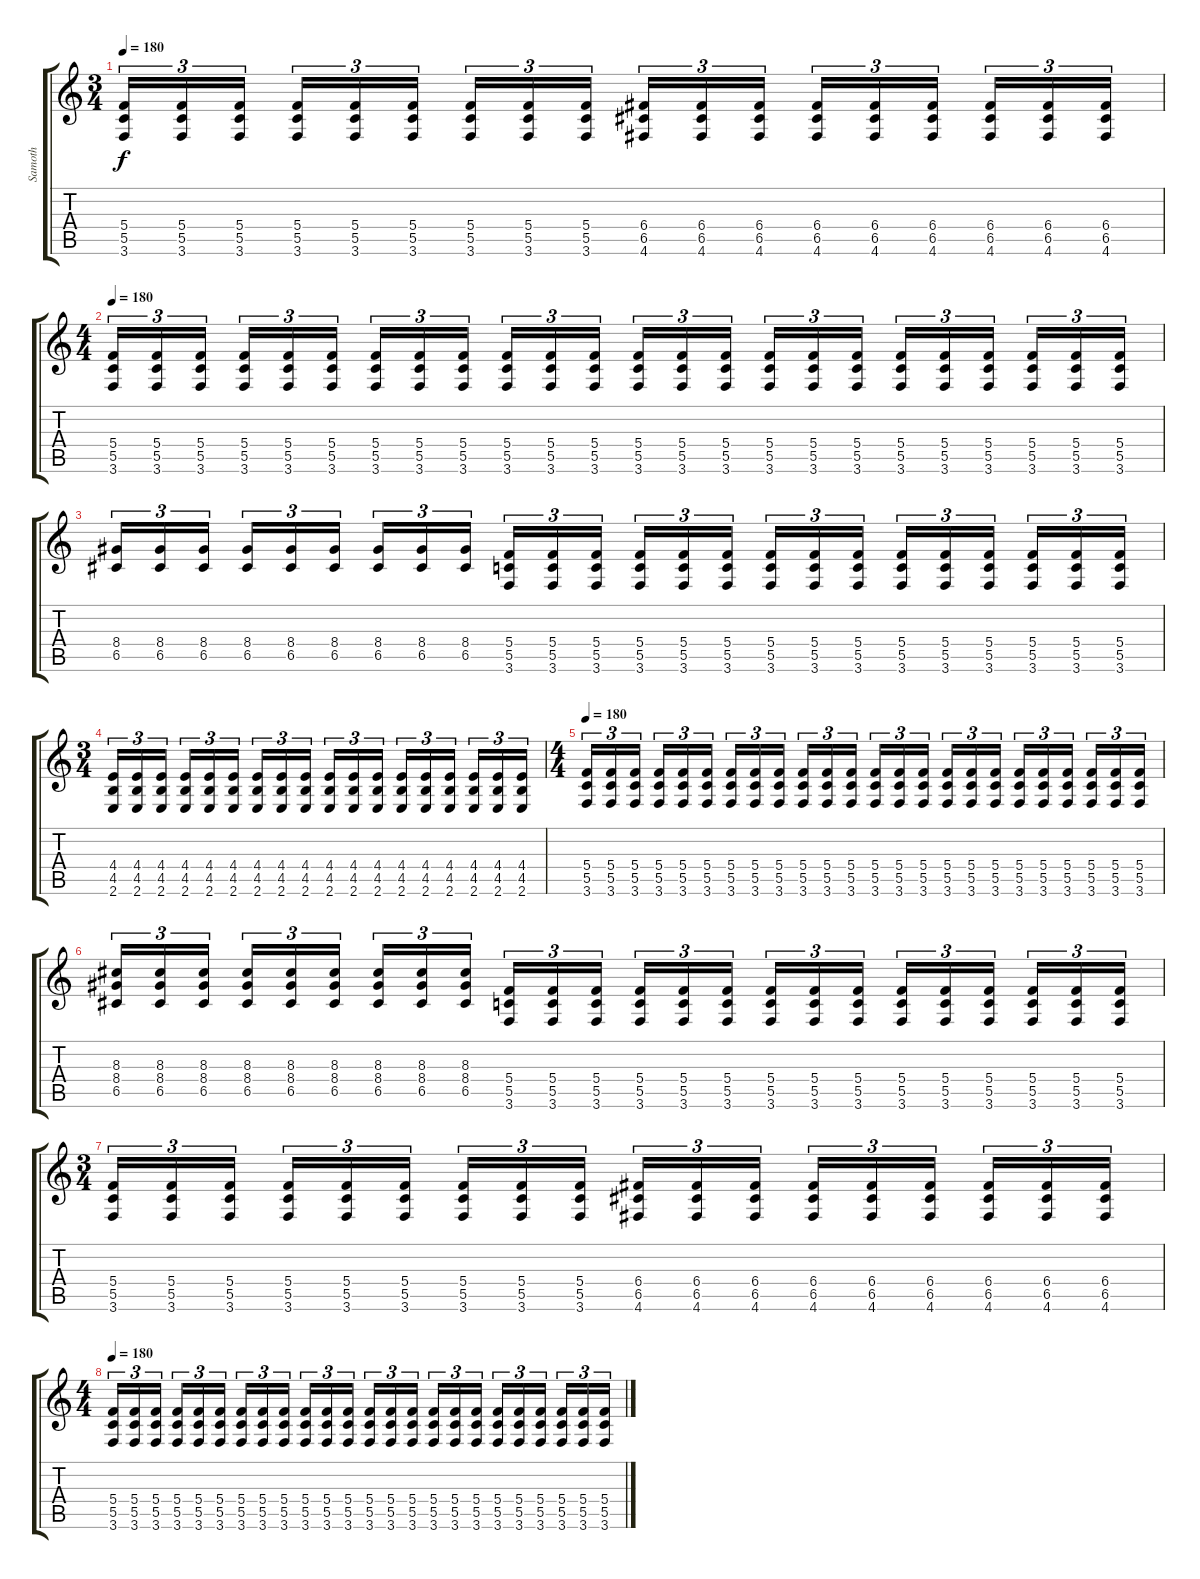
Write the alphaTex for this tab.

\track ("Samoth" "Samoth") {instrument distortionguitar}
\staff {score tabs}
\tuning (D4 A3 F3 C3 G2 D2) {hide}
\ts (3 4)
\tempo 180
\clef g2
\ks c
(5.4 5.5 3.6).16{tu (3 2) dy f} (5.4 5.5 3.6).16{tu (3 2)} (5.4 5.5 3.6).16{tu (3 2)} (5.4 5.5 3.6).16{tu (3 2)} (5.4 5.5 3.6).16{tu (3 2)} (5.4 5.5 3.6).16{tu (3 2)} (5.4 5.5 3.6).16{tu (3 2)} (5.4 5.5 3.6).16{tu (3 2)} (5.4 5.5 3.6).16{tu (3 2)} (6.4 6.5 4.6).16{tu (3 2)} (6.4 6.5 4.6).16{tu (3 2)} (6.4 6.5 4.6).16{tu (3 2)} (6.4 6.5 4.6).16{tu (3 2)} (6.4 6.5 4.6).16{tu (3 2)} (6.4 6.5 4.6).16{tu (3 2)} (6.4 6.5 4.6).16{tu (3 2)} (6.4 6.5 4.6).16{tu (3 2)} (6.4 6.5 4.6).16{tu (3 2)} |
\ts (4 4)
\tempo 180
(5.4 5.5 3.6).16{tu (3 2)} (5.4 5.5 3.6).16{tu (3 2)} (5.4 5.5 3.6).16{tu (3 2)} (5.4 5.5 3.6).16{tu (3 2)} (5.4 5.5 3.6).16{tu (3 2)} (5.4 5.5 3.6).16{tu (3 2)} (5.4 5.5 3.6).16{tu (3 2)} (5.4 5.5 3.6).16{tu (3 2)} (5.4 5.5 3.6).16{tu (3 2)} (5.4 5.5 3.6).16{tu (3 2)} (5.4 5.5 3.6).16{tu (3 2)} (5.4 5.5 3.6).16{tu (3 2)} (5.4 5.5 3.6).16{tu (3 2)} (5.4 5.5 3.6).16{tu (3 2)} (5.4 5.5 3.6).16{tu (3 2)} (5.4 5.5 3.6).16{tu (3 2)} (5.4 5.5 3.6).16{tu (3 2)} (5.4 5.5 3.6).16{tu (3 2)} (5.4 5.5 3.6).16{tu (3 2)} (5.4 5.5 3.6).16{tu (3 2)} (5.4 5.5 3.6).16{tu (3 2)} (5.4 5.5 3.6).16{tu (3 2)} (5.4 5.5 3.6).16{tu (3 2)} (5.4 5.5 3.6).16{tu (3 2)} |
(8.4 6.5).16{tu (3 2)} (8.4 6.5).16{tu (3 2)} (8.4 6.5).16{tu (3 2)} (8.4 6.5).16{tu (3 2)} (8.4 6.5).16{tu (3 2)} (8.4 6.5).16{tu (3 2)} (8.4 6.5).16{tu (3 2)} (8.4 6.5).16{tu (3 2)} (8.4 6.5).16{tu (3 2)} (5.4 5.5 3.6).16{tu (3 2)} (5.4 5.5 3.6).16{tu (3 2)} (5.4 5.5 3.6).16{tu (3 2)} (5.4 5.5 3.6).16{tu (3 2)} (5.4 5.5 3.6).16{tu (3 2)} (5.4 5.5 3.6).16{tu (3 2)} (5.4 5.5 3.6).16{tu (3 2)} (5.4 5.5 3.6).16{tu (3 2)} (5.4 5.5 3.6).16{tu (3 2)} (5.4 5.5 3.6).16{tu (3 2)} (5.4 5.5 3.6).16{tu (3 2)} (5.4 5.5 3.6).16{tu (3 2)} (5.4 5.5 3.6).16{tu (3 2)} (5.4 5.5 3.6).16{tu (3 2)} (5.4 5.5 3.6).16{tu (3 2)} |
\ts (3 4)
(4.4 4.5 2.6).16{tu (3 2)} (4.4 4.5 2.6).16{tu (3 2)} (4.4 4.5 2.6).16{tu (3 2)} (4.4 4.5 2.6).16{tu (3 2)} (4.4 4.5 2.6).16{tu (3 2)} (4.4 4.5 2.6).16{tu (3 2)} (4.4 4.5 2.6).16{tu (3 2)} (4.4 4.5 2.6).16{tu (3 2)} (4.4 4.5 2.6).16{tu (3 2)} (4.4 4.5 2.6).16{tu (3 2)} (4.4 4.5 2.6).16{tu (3 2)} (4.4 4.5 2.6).16{tu (3 2)} (4.4 4.5 2.6).16{tu (3 2)} (4.4 4.5 2.6).16{tu (3 2)} (4.4 4.5 2.6).16{tu (3 2)} (4.4 4.5 2.6).16{tu (3 2)} (4.4 4.5 2.6).16{tu (3 2)} (4.4 4.5 2.6).16{tu (3 2)} |
\ts (4 4)
\tempo 180
(5.4 5.5 3.6).16{tu (3 2)} (5.4 5.5 3.6).16{tu (3 2)} (5.4 5.5 3.6).16{tu (3 2)} (5.4 5.5 3.6).16{tu (3 2)} (5.4 5.5 3.6).16{tu (3 2)} (5.4 5.5 3.6).16{tu (3 2)} (5.4 5.5 3.6).16{tu (3 2)} (5.4 5.5 3.6).16{tu (3 2)} (5.4 5.5 3.6).16{tu (3 2)} (5.4 5.5 3.6).16{tu (3 2)} (5.4 5.5 3.6).16{tu (3 2)} (5.4 5.5 3.6).16{tu (3 2)} (5.4 5.5 3.6).16{tu (3 2)} (5.4 5.5 3.6).16{tu (3 2)} (5.4 5.5 3.6).16{tu (3 2)} (5.4 5.5 3.6).16{tu (3 2)} (5.4 5.5 3.6).16{tu (3 2)} (5.4 5.5 3.6).16{tu (3 2)} (5.4 5.5 3.6).16{tu (3 2)} (5.4 5.5 3.6).16{tu (3 2)} (5.4 5.5 3.6).16{tu (3 2)} (5.4 5.5 3.6).16{tu (3 2)} (5.4 5.5 3.6).16{tu (3 2)} (5.4 5.5 3.6).16{tu (3 2)} |
(8.3 8.4 6.5).16{tu (3 2)} (8.3 8.4 6.5).16{tu (3 2)} (8.3 8.4 6.5).16{tu (3 2)} (8.3 8.4 6.5).16{tu (3 2)} (8.3 8.4 6.5).16{tu (3 2)} (8.3 8.4 6.5).16{tu (3 2)} (8.3 8.4 6.5).16{tu (3 2)} (8.3 8.4 6.5).16{tu (3 2)} (8.3 8.4 6.5).16{tu (3 2)} (5.4 5.5 3.6).16{tu (3 2)} (5.4 5.5 3.6).16{tu (3 2)} (5.4 5.5 3.6).16{tu (3 2)} (5.4 5.5 3.6).16{tu (3 2)} (5.4 5.5 3.6).16{tu (3 2)} (5.4 5.5 3.6).16{tu (3 2)} (5.4 5.5 3.6).16{tu (3 2)} (5.4 5.5 3.6).16{tu (3 2)} (5.4 5.5 3.6).16{tu (3 2)} (5.4 5.5 3.6).16{tu (3 2)} (5.4 5.5 3.6).16{tu (3 2)} (5.4 5.5 3.6).16{tu (3 2)} (5.4 5.5 3.6).16{tu (3 2)} (5.4 5.5 3.6).16{tu (3 2)} (5.4 5.5 3.6).16{tu (3 2)} |
\ts (3 4)
(5.4 5.5 3.6).16{tu (3 2)} (5.4 5.5 3.6).16{tu (3 2)} (5.4 5.5 3.6).16{tu (3 2)} (5.4 5.5 3.6).16{tu (3 2)} (5.4 5.5 3.6).16{tu (3 2)} (5.4 5.5 3.6).16{tu (3 2)} (5.4 5.5 3.6).16{tu (3 2)} (5.4 5.5 3.6).16{tu (3 2)} (5.4 5.5 3.6).16{tu (3 2)} (6.4 6.5 4.6).16{tu (3 2)} (6.4 6.5 4.6).16{tu (3 2)} (6.4 6.5 4.6).16{tu (3 2)} (6.4 6.5 4.6).16{tu (3 2)} (6.4 6.5 4.6).16{tu (3 2)} (6.4 6.5 4.6).16{tu (3 2)} (6.4 6.5 4.6).16{tu (3 2)} (6.4 6.5 4.6).16{tu (3 2)} (6.4 6.5 4.6).16{tu (3 2)} |
\ts (4 4)
\tempo 180
(5.4 5.5 3.6).16{tu (3 2)} (5.4 5.5 3.6).16{tu (3 2)} (5.4 5.5 3.6).16{tu (3 2)} (5.4 5.5 3.6).16{tu (3 2)} (5.4 5.5 3.6).16{tu (3 2)} (5.4 5.5 3.6).16{tu (3 2)} (5.4 5.5 3.6).16{tu (3 2)} (5.4 5.5 3.6).16{tu (3 2)} (5.4 5.5 3.6).16{tu (3 2)} (5.4 5.5 3.6).16{tu (3 2)} (5.4 5.5 3.6).16{tu (3 2)} (5.4 5.5 3.6).16{tu (3 2)} (5.4 5.5 3.6).16{tu (3 2)} (5.4 5.5 3.6).16{tu (3 2)} (5.4 5.5 3.6).16{tu (3 2)} (5.4 5.5 3.6).16{tu (3 2)} (5.4 5.5 3.6).16{tu (3 2)} (5.4 5.5 3.6).16{tu (3 2)} (5.4 5.5 3.6).16{tu (3 2)} (5.4 5.5 3.6).16{tu (3 2)} (5.4 5.5 3.6).16{tu (3 2)} (5.4 5.5 3.6).16{tu (3 2)} (5.4 5.5 3.6).16{tu (3 2)} (5.4 5.5 3.6).16{tu (3 2)}
